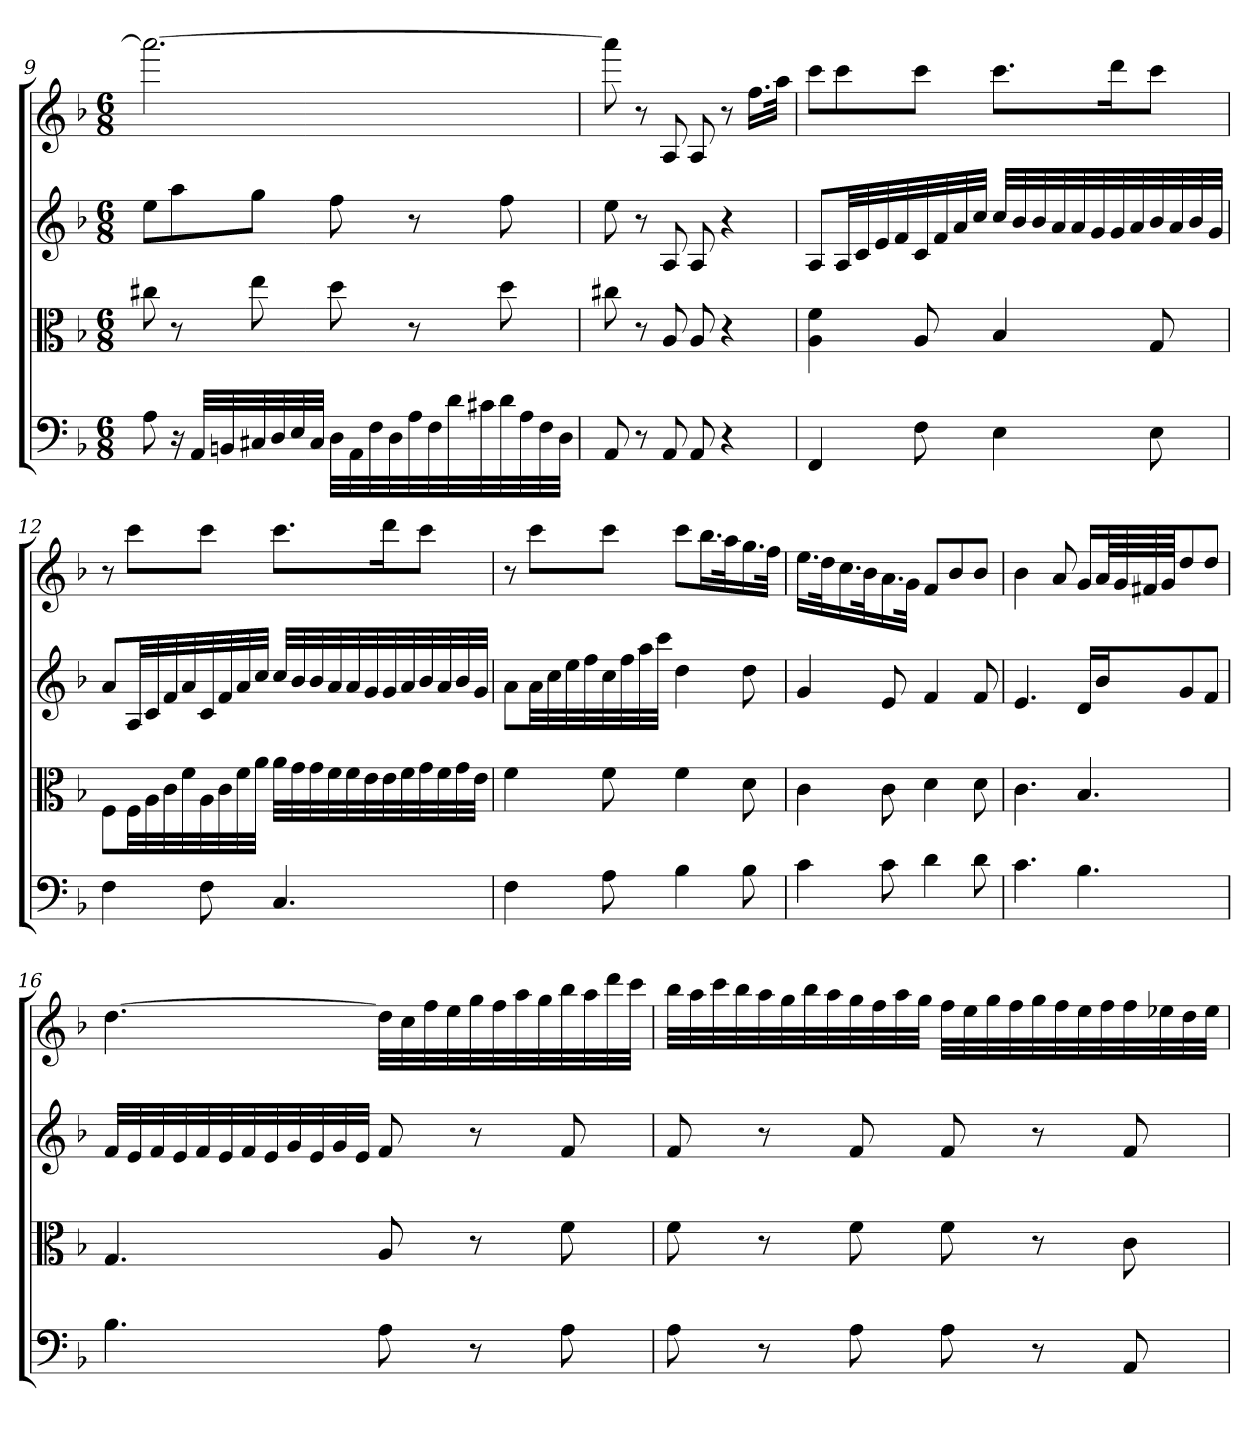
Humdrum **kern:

**kern	**kern	**kern	**kern
*part4	*part3	*part2	*part1
*staff4	*staff3	*staff2	*staff1
*clefF4	*clefC3	*	*
*k[b-]	*k[b-]	*k[b-]	*k[b-]
*d:	*d:	*d:	*d:
*M6/8	*M6/8	*M6/8	*M6/8
=9	=9	=9	=9
8A	8cc#X	8eeL	2.aaa_
16r	8r	8aa	.
32AA/LLL	.	.	.
32BBn/	.	.	.
32C#X/	8ee	8ggJ	.
32D/	.	.	.
32E/	.	.	.
32C#/JJJ	.	.	.
32D\LLL	8dd	8ff	.
32AA\	.	.	.
32F\	.	.	.
32D\	.	.	.
32A\	8r	8r	.
32F\	.	.	.
32d\	.	.	.
32c#X\	.	.	.
32d\	8dd	8ff	.
32A\	.	.	.
32F\	.	.	.
32D\JJJ	.	.	.
=10	=10	=10	=10
8AA	8cc#X	8ee	8aaa]
8r	8r	8r	8r
8AA	8A	8A	8A
8AA	8A	8A	8A
4r	4r	4r	8r
.	.	.	16.ffLL
.	.	.	32aaJJk
=11	=11	=11	=11
4FF	4A 4f	8AL	8cccL
.	.	32ALL	8ccc
.	.	32c	.
.	.	32e	.
.	.	32f	.
8F	8A	32c	8cccJ
.	.	32f	.
.	.	32a	.
.	.	32ccJJJ	.
4E	4B-	32ccLLL	8.cccL
.	.	32b-	.
.	.	32b-	.
.	.	32a	.
.	.	32a	.
.	.	32g	.
.	.	32g	16dddK
.	.	32a	.
8E	8G	32b-	8cccJ
.	.	32a	.
.	.	32b-	.
.	.	32gJJJ	.
=12	=12	=12	=12
4F	8F\L	8aL	8r
.	32F\LL	32ALL	8cccL
.	32A\	32c	.
.	32c\	32f	.
.	32f\	32a	.
8F	32A\	32c	8cccJ
.	32c\	32f	.
.	32f\	32a	.
.	32a\JJJ	32ccJJJ	.
4.C	32a\LLL	32ccLLL	8.cccL
.	32g\	32b-	.
.	32g\	32b-	.
.	32f\	32a	.
.	32f\	32a	.
.	32e\	32g	.
.	32e\	32g	16dddK
.	32f\	32a	.
.	32g\	32b-	8cccJ
.	32f\	32a	.
.	32g\	32b-	.
.	32e\JJJ	32gJJJ	.
=13	=13	=13	=13
4F	4f	8aL	8r
.	.	32aLL	8cccL
.	.	32cc	.
.	.	32ee	.
.	.	32ff	.
8A	8f	32cc	8cccJ
.	.	32ff	.
.	.	32aa	.
.	.	32cccJJJ	.
4B-	4f	4dd	8cccL
.	.	.	16.bb-L
.	.	.	32aaK
8B-	8d	8dd	16.gg
.	.	.	32ffJJk
=14	=14	=14	=14
4c	4c	4g	16.eeLL
.	.	.	32ddK
.	.	.	16.cc
.	.	.	32b-K
8c	8c	8e	16.a
.	.	.	32gJJk
4d	4d	4f	8fL
.	.	.	8b-
8d	8d	8f	8b-J
=15	=15	=15	=15
4.c	4.c	4.e	4b-
.	.	.	8a
4.B-	4.B-	16dLL	16gLL
.	.	16b-J	64aLL
.	.	.	64g
.	.	.	64f#X
.	.	.	64gJJJ
.	.	8g	8dd
.	.	8fJ	8ddJ
=16	=16	=16	=16
4.B-	4.G	32fLLL	[4.dd
.	.	32e	.
.	.	32f	.
.	.	32e	.
.	.	32f	.
.	.	32e	.
.	.	32f	.
.	.	32e	.
.	.	32g	.
.	.	32e	.
.	.	32g	.
.	.	32eJJJ	.
8A	8A	8f	32ddLLL]
.	.	.	32cc
.	.	.	32ff
.	.	.	32ee
8r	8r	8r	32gg
.	.	.	32ff
.	.	.	32aa
.	.	.	32gg
8A	8f	8f	32bb-
.	.	.	32aa
.	.	.	32ddd
.	.	.	32cccJJJ
=17	=17	=17	=17
8A	8f	8f	32bb-LLL
.	.	.	32aa
.	.	.	32ccc
.	.	.	32bb-
8r	8r	8r	32aa
.	.	.	32gg
.	.	.	32bb-
.	.	.	32aa
8A	8f	8f	32gg
.	.	.	32ff
.	.	.	32aa
.	.	.	32ggJJJ
8A	8f	8f	32ffLLL
.	.	.	32ee
.	.	.	32gg
.	.	.	32ff
8r	8r	8r	32gg
.	.	.	32ff
.	.	.	32ee
.	.	.	32ff
8AA	8c	8f	32ff
.	.	.	32ee-X
.	.	.	32dd
.	.	.	32ee-JJJ
=	=	=	=
*-	*-	*-	*-
